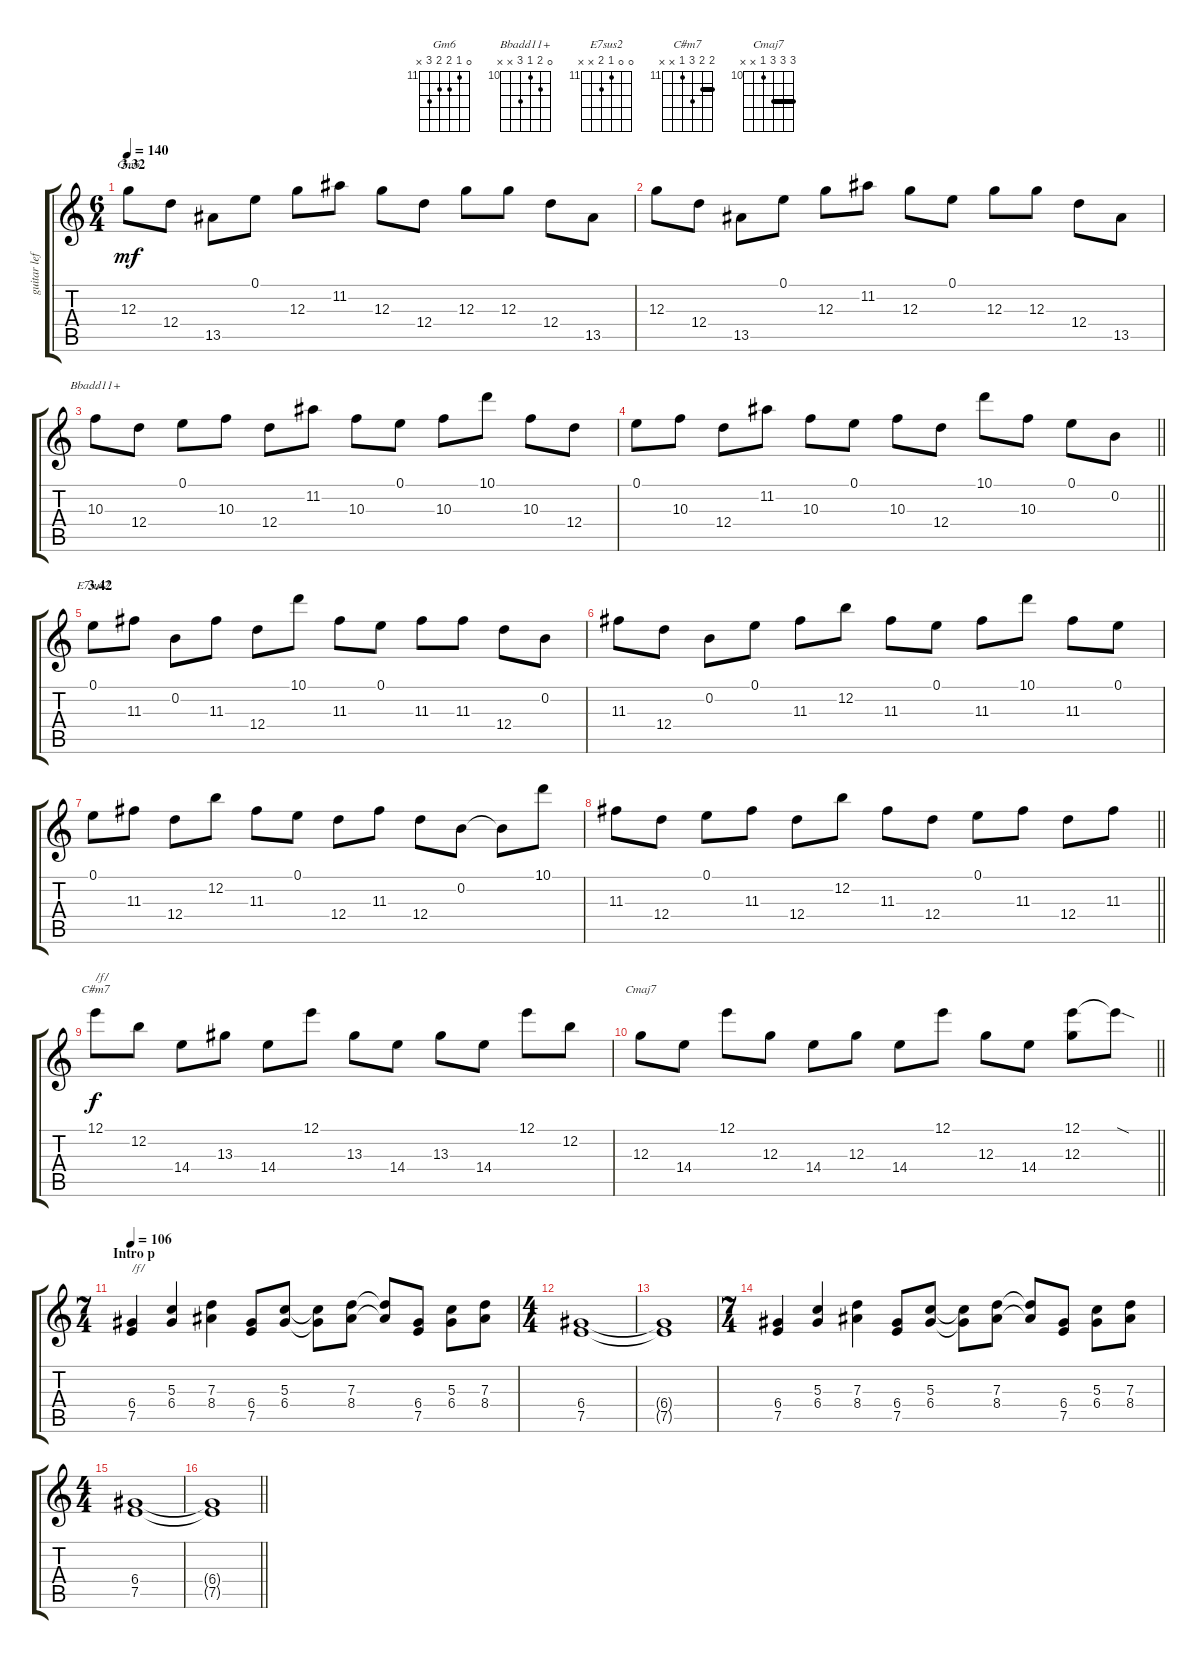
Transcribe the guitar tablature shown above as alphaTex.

\track ("guitar left" "guitar lef") {instrument overdrivenguitar}
\staff {score tabs}
\tuning (E4 B3 G3 D3 A2 E2) {hide}
\chord ("Gm6" 0 11 12 12 13 x) {firstfret 11}
\chord ("Bbadd11+" 0 11 10 12 x x) {firstfret 10}
\chord ("E7sus2" 0 0 11 12 x x) {firstfret 11}
\chord ("C#m7" 12 12 13 11 x x) {firstfret 11 barre 12}
\chord ("Cmaj7" 12 12 12 10 x x) {firstfret 10 barre 12}
\ts (6 4)
\section ("" "3.32")
\tempo 140
\clef g2
\ks c
12.3.8{ch "Gm6" dy mf} 12.4.8 13.5.8 0.1.8 12.3.8 11.2.8 12.3.8 12.4.8 12.3.8 12.3.8 12.4.8 13.5.8 |
12.3.8 12.4.8 13.5.8 0.1.8 12.3.8 11.2.8 12.3.8 0.1.8 12.3.8 12.3.8 12.4.8 13.5.8 |
10.3.8{ch "Bbadd11+"} 12.4.8 0.1.8 10.3.8 12.4.8 11.2.8 10.3.8 0.1.8 10.3.8 10.1.8 10.3.8 12.4.8 |
\barLineRight lightlight
0.1.8 10.3.8 12.4.8 11.2.8 10.3.8 0.1.8 10.3.8 12.4.8 10.1.8 10.3.8 0.1.8 0.2.8 |
\section ("" "3.42")
0.1.8{ch "E7sus2"} 11.3.8 0.2.8 11.3.8 12.4.8 10.1.8 11.3.8 0.1.8 11.3.8 11.3.8 12.4.8 0.2.8 |
11.3.8 12.4.8 0.2.8 0.1.8 11.3.8 12.2.8 11.3.8 0.1.8 11.3.8 10.1.8 11.3.8 0.1.8 |
0.1.8 11.3.8 12.4.8 12.2.8 11.3.8 0.1.8 12.4.8 11.3.8 12.4.8 0.2.8 0.2{t}.8 10.1.8 |
\barLineRight lightlight
11.3.8 12.4.8 0.1.8 11.3.8 12.4.8 12.2.8 11.3.8 12.4.8 0.1.8 11.3.8 12.4.8 11.3.8 |
12.1.8{ch "C#m7" txt "/f/" dy f} 12.2.8 14.4.8 13.3.8 14.4.8 12.1.8 13.3.8 14.4.8 13.3.8 14.4.8 12.1.8 12.2.8 |
\barLineRight lightlight
12.3.8{ch "Cmaj7"} 14.4.8 12.1.8 12.3.8 14.4.8 12.3.8 14.4.8 12.1.8 12.3.8 14.4.8 (12.1 12.3).8 12.1{sod t}.8 |
\ts (7 4)
\section ("" "Intro p")
\tempo 106
(6.4 7.5).4{txt "/f/"} (5.3 6.4).4 (7.3 8.4).4 (6.4 7.5).8 (5.3 6.4).8 (5.3{t} 6.4{t}).8 (7.3 8.4).8 (7.3{t} 8.4{t}).8 (6.4 7.5).8 (5.3 6.4).8 (7.3 8.4).8 |
\ts (4 4)
(6.4 7.5).1 |
(6.4{t} 7.5{t}).1 |
\ts (7 4)
(6.4 7.5).4 (5.3 6.4).4 (7.3 8.4).4 (6.4 7.5).8 (5.3 6.4).8 (5.3{t} 6.4{t}).8 (7.3 8.4).8 (7.3{t} 8.4{t}).8 (6.4 7.5).8 (5.3 6.4).8 (7.3 8.4).8 |
\ts (4 4)
(6.4 7.5).1 |
\barLineRight lightlight
(6.4{t} 7.5{t}).1
